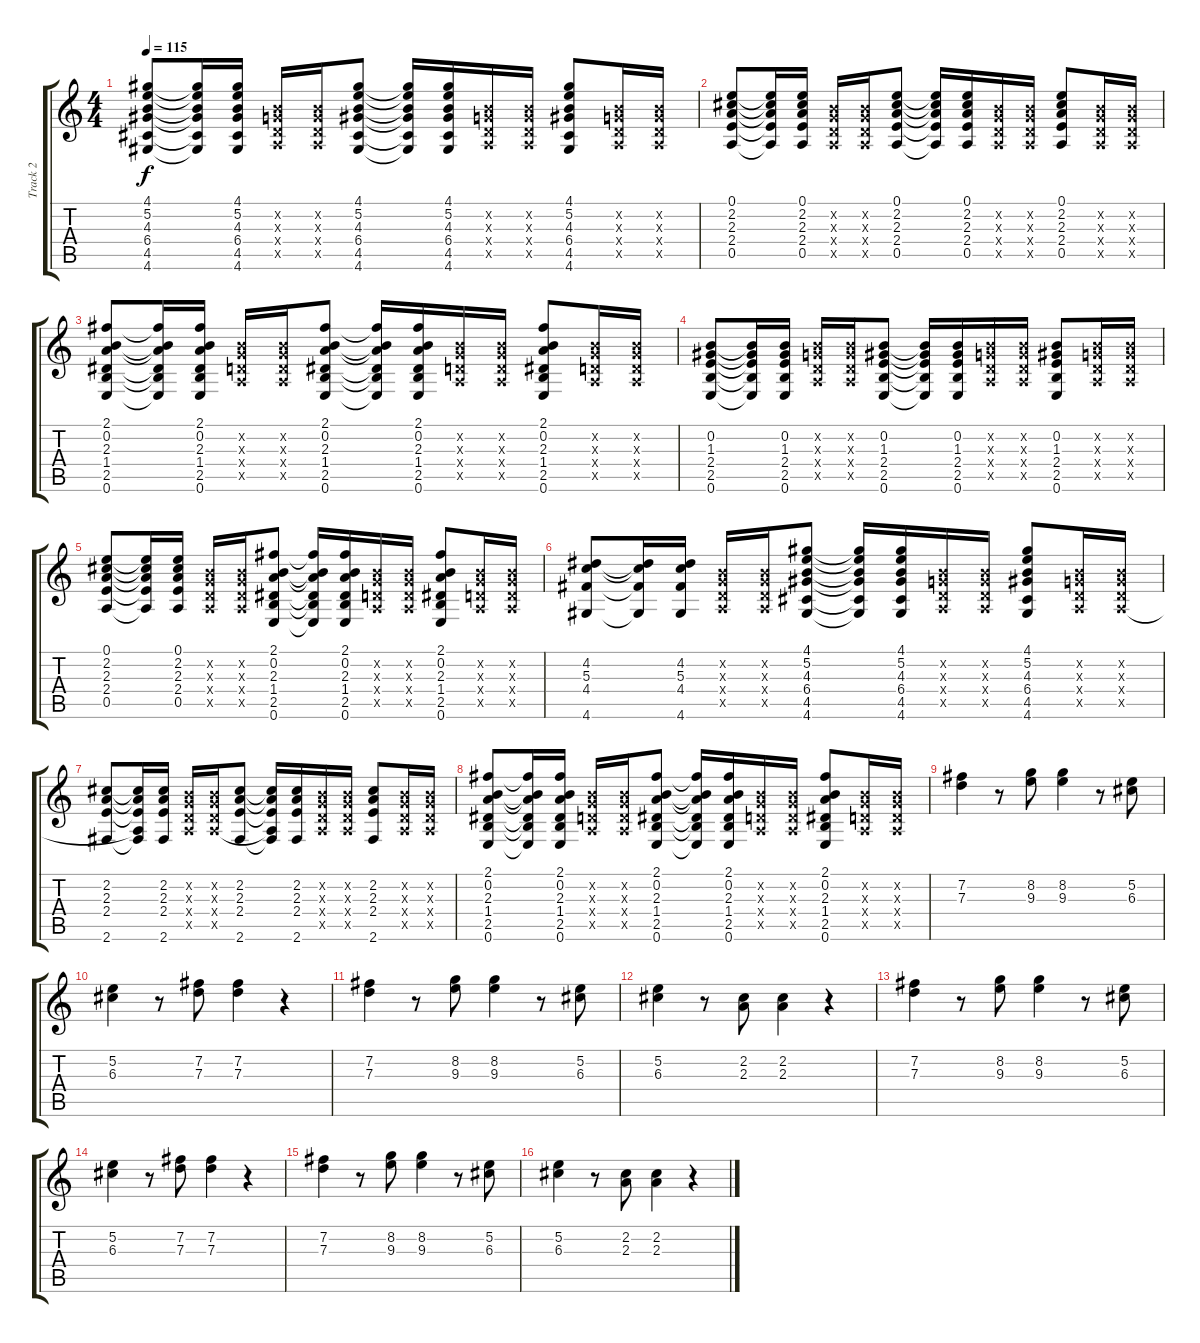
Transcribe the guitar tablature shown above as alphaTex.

\track ("Track 2" "Track 2") {instrument acousticguitarsteel}
\staff {score tabs}
\tuning (E4 B3 G3 D3 A2 E2) {hide}
\ts (4 4)
\tempo 115
\clef g2
\ks c
(4.1 5.2 4.3 6.4 4.5 4.6).8{dy f} (4.1{t} 5.2{t} 4.3{t} 6.4{t} 4.5{t} 4.6{t}).16 (4.1 5.2 4.3 6.4 4.5 4.6).16 (0.2{x} 0.3{x} 0.4{x} 0.5{x}).16 (0.2{x} 0.3{x} 0.4{x} 0.5{x}).16 (4.1 5.2 4.3 6.4 4.5 4.6).8 (4.1{t} 5.2{t} 4.3{t} 6.4{t} 4.5{t} 4.6{t}).16 (4.1 5.2 4.3 6.4 4.5 4.6).16 (0.2{x} 0.3{x} 0.4{x} 0.5{x}).16 (0.2{x} 0.3{x} 0.4{x} 0.5{x}).16 (4.1 5.2 4.3 6.4 4.5 4.6).8 (0.2{x} 0.3{x} 0.4{x} 0.5{x}).16 (0.2{x} 0.3{x} 0.4{x} 0.5{x}).16 |
(0.1 2.2 2.3 2.4 0.5).8 (0.1{t} 2.2{t} 2.3{t} 2.4{t} 0.5{t}).16 (0.1 2.2 2.3 2.4 0.5).16 (0.2{x} 0.3{x} 0.4{x} 0.5{x}).16 (0.2{x} 0.3{x} 0.4{x} 0.5{x}).16 (0.1 2.2 2.3 2.4 0.5).8 (0.1{t} 2.2{t} 2.3{t} 2.4{t} 0.5{t}).16 (0.1 2.2 2.3 2.4 0.5).16 (0.2{x} 0.3{x} 0.4{x} 0.5{x}).16 (0.2{x} 0.3{x} 0.4{x} 0.5{x}).16 (0.1 2.2 2.3 2.4 0.5).8 (0.2{x} 0.3{x} 0.4{x} 0.5{x}).16 (0.2{x} 0.3{x} 0.4{x} 0.5{x}).16 |
(2.1 0.2 2.3 1.4 2.5 0.6).8 (2.1{t} 0.2{t} 2.3{t} 1.4{t} 2.5{t} 0.6{t}).16 (2.1 0.2 2.3 1.4 2.5 0.6).16 (0.2{x} 0.3{x} 0.4{x} 0.5{x}).16 (0.2{x} 0.3{x} 0.4{x} 0.5{x}).16 (2.1 0.2 2.3 1.4 2.5 0.6).8 (2.1{t} 0.2{t} 2.3{t} 1.4{t} 2.5{t} 0.6{t}).16 (2.1 0.2 2.3 1.4 2.5 0.6).16 (0.2{x} 0.3{x} 0.4{x} 0.5{x}).16 (0.2{x} 0.3{x} 0.4{x} 0.5{x}).16 (2.1 0.2 2.3 1.4 2.5 0.6).8 (0.2{x} 0.3{x} 0.4{x} 0.5{x}).16 (0.2{x} 0.3{x} 0.4{x} 0.5{x}).16 |
(0.2 1.3 2.4 2.5 0.6).8 (0.2{t} 1.3{t} 2.4{t} 2.5{t} 0.6{t}).16 (0.2 1.3 2.4 2.5 0.6).16 (0.2{x} 0.3{x} 0.4{x} 0.5{x}).16 (0.2{x} 0.3{x} 0.4{x} 0.5{x}).16 (0.2 1.3 2.4 2.5 0.6).8 (0.2{t} 1.3{t} 2.4{t} 2.5{t} 0.6{t}).16 (0.2 1.3 2.4 2.5 0.6).16 (0.2{x} 0.3{x} 0.4{x} 0.5{x}).16 (0.2{x} 0.3{x} 0.4{x} 0.5{x}).16 (0.2 1.3 2.4 2.5 0.6).8 (0.2{x} 0.3{x} 0.4{x} 0.5{x}).16 (0.2{x} 0.3{x} 0.4{x} 0.5{x}).16 |
(0.1 2.2 2.3 2.4 0.5).8 (0.1{t} 2.2{t} 2.3{t} 2.4{t} 0.5{t}).16 (0.1 2.2 2.3 2.4 0.5).16 (0.2{x} 0.3{x} 0.4{x} 0.5{x}).16 (0.2{x} 0.3{x} 0.4{x} 0.5{x}).16 (2.1 0.2 2.3 1.4 2.5 0.6).8 (2.1{t} 0.2{t} 2.3{t} 1.4{t} 2.5{t} 0.6{t}).16 (2.1 0.2 2.3 1.4 2.5 0.6).16 (0.2{x} 0.3{x} 0.4{x} 0.5{x}).16 (0.2{x} 0.3{x} 0.4{x} 0.5{x}).16 (2.1 0.2 2.3 1.4 2.5 0.6).8 (0.2{x} 0.3{x} 0.4{x} 0.5{x}).16 (0.2{x} 0.3{x} 0.4{x} 0.5{x}).16 |
(4.2 5.3 4.4 4.6).8 (4.2{t} 5.3{t} 4.4{t} 4.6{t}).16 (4.2 5.3 4.4 4.6).16 (0.2{x} 0.3{x} 0.4{x} 0.5{x}).16 (0.2{x} 0.3{x} 0.4{x} 0.5{x}).16 (4.1 5.2 4.3 6.4 4.5 4.6).8 (4.1{t} 5.2{t} 4.3{t} 6.4{t} 4.5{t} 4.6{t}).16 (4.1 5.2 4.3 6.4 4.5 4.6).16 (0.2{x} 0.3{x} 0.4{x} 0.5{x}).16 (0.2{x} 0.3{x} 0.4{x} 0.5{x}).16 (4.1 5.2 4.3 6.4 4.5 4.6).8 (0.2{x} 0.3{x} 0.4{x} 0.5{x}).16 (0.2{x} 0.3{x} 0.4{x} 0.5{x}).16 |
(2.2 2.3 2.4 2.6).8 (2.2{t} 2.3{t} 2.4{t} 0.5{t} 2.6{t}).16 (2.2 2.3 2.4 2.6).16 (0.2{x} 0.3{x} 0.4{x} 0.5{x}).16 (0.2{x} 0.3{x} 0.4{x} 0.5{x}).16 (2.2 2.3 2.4 2.6).8 (2.2{t} 2.3{t} 2.4{t} 0.5{t} 2.6{t}).16 (2.2 2.3 2.4 2.6).16 (0.2{x} 0.3{x} 0.4{x} 0.5{x}).16 (0.2{x} 0.3{x} 0.4{x} 0.5{x}).16 (2.2 2.3 2.4 2.6).8 (0.2{x} 0.3{x} 0.4{x} 0.5{x}).16 (0.2{x} 0.3{x} 0.4{x} 0.5{x}).16 |
(2.1 0.2 2.3 1.4 2.5 0.6).8 (2.1{t} 0.2{t} 2.3{t} 1.4{t} 2.5{t} 0.6{t}).16 (2.1 0.2 2.3 1.4 2.5 0.6).16 (0.2{x} 0.3{x} 0.4{x} 0.5{x}).16 (0.2{x} 0.3{x} 0.4{x} 0.5{x}).16 (2.1 0.2 2.3 1.4 2.5 0.6).8 (2.1{t} 0.2{t} 2.3{t} 1.4{t} 2.5{t} 0.6{t}).16 (2.1 0.2 2.3 1.4 2.5 0.6).16 (0.2{x} 0.3{x} 0.4{x} 0.5{x}).16 (0.2{x} 0.3{x} 0.4{x} 0.5{x}).16 (2.1 0.2 2.3 1.4 2.5 0.6).8 (0.2{x} 0.3{x} 0.4{x} 0.5{x}).16 (0.2{x} 0.3{x} 0.4{x} 0.5{x}).16 |
(7.2 7.3).4 r.8 (8.2 9.3).8 (8.2 9.3).4 r.8 (5.2 6.3).8 |
(5.2 6.3).4 r.8 (7.2 7.3).8 (7.2 7.3).4 r.4 |
(7.2 7.3).4 r.8 (8.2 9.3).8 (8.2 9.3).4 r.8 (5.2 6.3).8 |
(5.2 6.3).4 r.8 (2.2 2.3).8 (2.2 2.3).4 r.4 |
(7.2 7.3).4 r.8 (8.2 9.3).8 (8.2 9.3).4 r.8 (5.2 6.3).8 |
(5.2 6.3).4 r.8 (7.2 7.3).8 (7.2 7.3).4 r.4 |
(7.2 7.3).4 r.8 (8.2 9.3).8 (8.2 9.3).4 r.8 (5.2 6.3).8 |
(5.2 6.3).4 r.8 (2.2 2.3).8 (2.2 2.3).4 r.4
